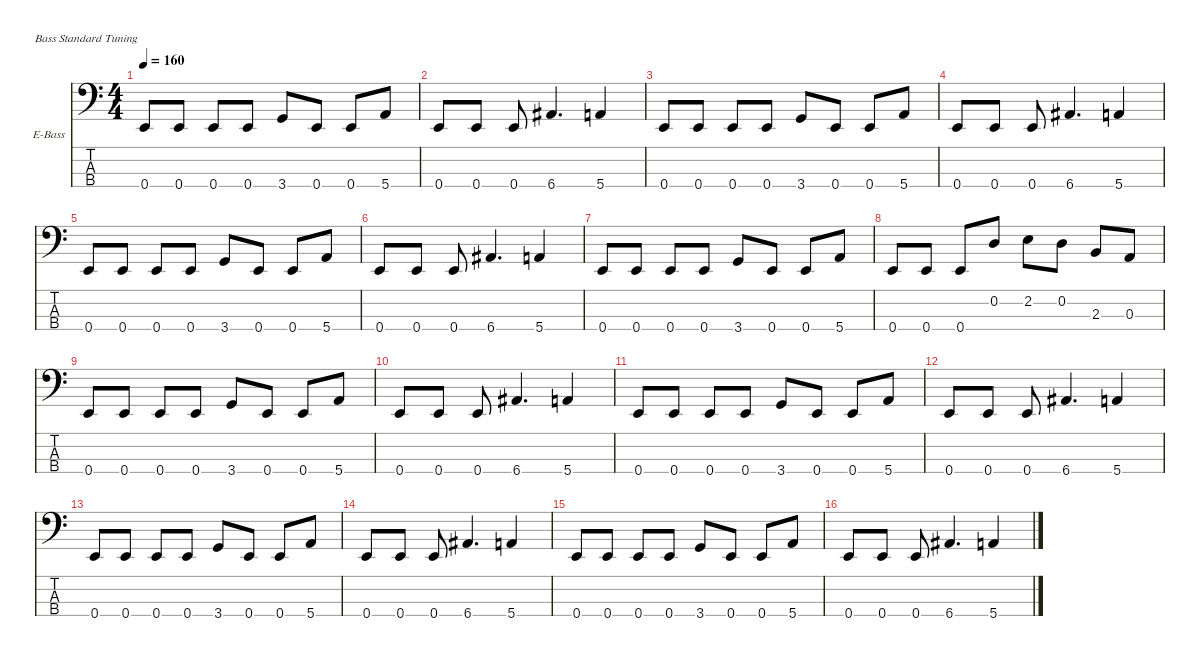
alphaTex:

\hideDynamics
\bracketExtendMode nobrackets
\firstSystemTrackNameOrientation horizontal
\otherSystemsTrackNameOrientation horizontal
\track ("Bass" "E-Bass") {instrument electricbassfinger}
\staff {score tabs}
\tuning (G2 D2 A1 E1)
\ts (4 4)
\tempo 160
\clef f4
\ks c
0.4.8{dy f beam Up} 0.4.8{beam Up} 0.4.8{beam Up} 0.4.8{beam Up} 3.4.8{beam Up} 0.4.8{beam Up} 0.4.8{beam Up} 5.4.8{beam Up} |
0.4.8{beam Up} 0.4.8{beam Up} 0.4.8{beam Up} 6.4{acc #}.4{d beam Up} 5.4.4{beam Up} |
0.4.8{beam Up} 0.4.8{beam Up} 0.4.8{beam Up} 0.4.8{beam Up} 3.4.8{beam Up} 0.4.8{beam Up} 0.4.8{beam Up} 5.4.8{beam Up} |
0.4.8{beam Up} 0.4.8{beam Up} 0.4.8{beam Up} 6.4{acc #}.4{d beam Up} 5.4.4{beam Up} |
0.4.8{beam Up} 0.4.8{beam Up} 0.4.8{beam Up} 0.4.8{beam Up} 3.4.8{beam Up} 0.4.8{beam Up} 0.4.8{beam Up} 5.4.8{beam Up} |
0.4.8{beam Up} 0.4.8{beam Up} 0.4.8{beam Up} 6.4{acc #}.4{d beam Up} 5.4.4{beam Up} |
0.4.8{beam Up} 0.4.8{beam Up} 0.4.8{beam Up} 0.4.8{beam Up} 3.4.8{beam Up} 0.4.8{beam Up} 0.4.8{beam Up} 5.4.8{beam Up} |
0.4.8{beam Up} 0.4.8{beam Up} 0.4.8{beam Up} 0.2.8{beam Up} 2.2.8{beam Down} 0.2.8{beam Down} 2.3.8{beam Up} 0.3.8{beam Up} |
0.4.8{beam Up} 0.4.8{beam Up} 0.4.8{beam Up} 0.4.8{beam Up} 3.4.8{beam Up} 0.4.8{beam Up} 0.4.8{beam Up} 5.4.8{beam Up} |
0.4.8{beam Up} 0.4.8{beam Up} 0.4.8{beam Up} 6.4{acc #}.4{d beam Up} 5.4.4{beam Up} |
0.4.8{beam Up} 0.4.8{beam Up} 0.4.8{beam Up} 0.4.8{beam Up} 3.4.8{beam Up} 0.4.8{beam Up} 0.4.8{beam Up} 5.4.8{beam Up} |
0.4.8{beam Up} 0.4.8{beam Up} 0.4.8{beam Up} 6.4{acc #}.4{d beam Up} 5.4.4{beam Up} |
0.4.8{beam Up} 0.4.8{beam Up} 0.4.8{beam Up} 0.4.8{beam Up} 3.4.8{beam Up} 0.4.8{beam Up} 0.4.8{beam Up} 5.4.8{beam Up} |
0.4.8{beam Up} 0.4.8{beam Up} 0.4.8{beam Up} 6.4{acc #}.4{d beam Up} 5.4.4{beam Up} |
0.4.8{beam Up} 0.4.8{beam Up} 0.4.8{beam Up} 0.4.8{beam Up} 3.4.8{beam Up} 0.4.8{beam Up} 0.4.8{beam Up} 5.4.8{beam Up} |
0.4.8{beam Up} 0.4.8{beam Up} 0.4.8{beam Up} 6.4{acc #}.4{d beam Up} 5.4.4{beam Up}
